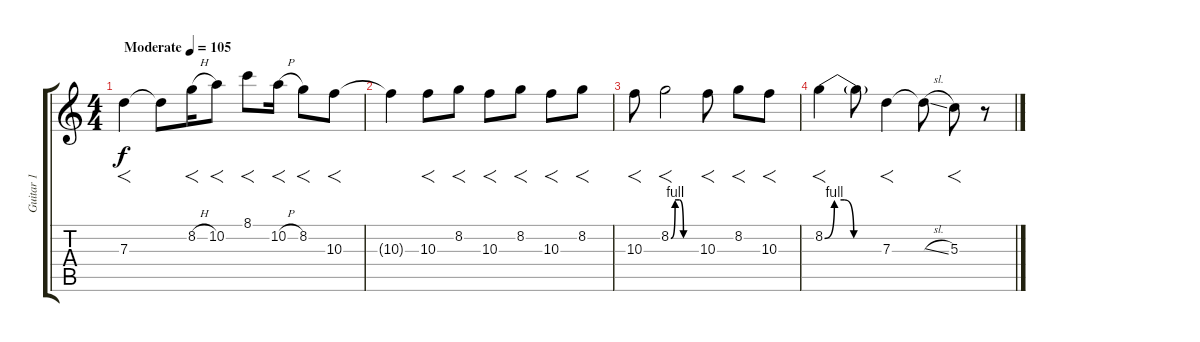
\track ("Guitar 1" "Guitar 1") {instrument electricguitarclean}
\staff {score tabs}
\tuning (E4 B3 G3 D3 A2 E2) {hide}
\ts (4 4)
\tempo (105 "Moderate")
\clef g2
\ks c
7.3.4{f dy f instrument electricguitarclean} 7.3{t}.8 8.2{h}.16{f} 10.2.8{f} 8.1.8{f} 10.2{h}.16{f} 8.2.8{f} 10.3.8{f} |
10.3{t}.4 10.3.8{f} 8.2.8{f} 10.3.8{f} 8.2.8{f} 10.3.8{f} 8.2.8{f} |
10.3.8{f} 8.2{be (custom 0 0 10 4 20 4 30 0 60 0)}.2{f} 10.3.8{f} 8.2.8{f} 10.3.8{f} |
8.2{be (custom 0 0 10 4 20 4 30 0 60 0)}.4{f} 8.2{t}.8 7.3.4{f} 7.3{sl t}.8 5.3.8{f} r.8
